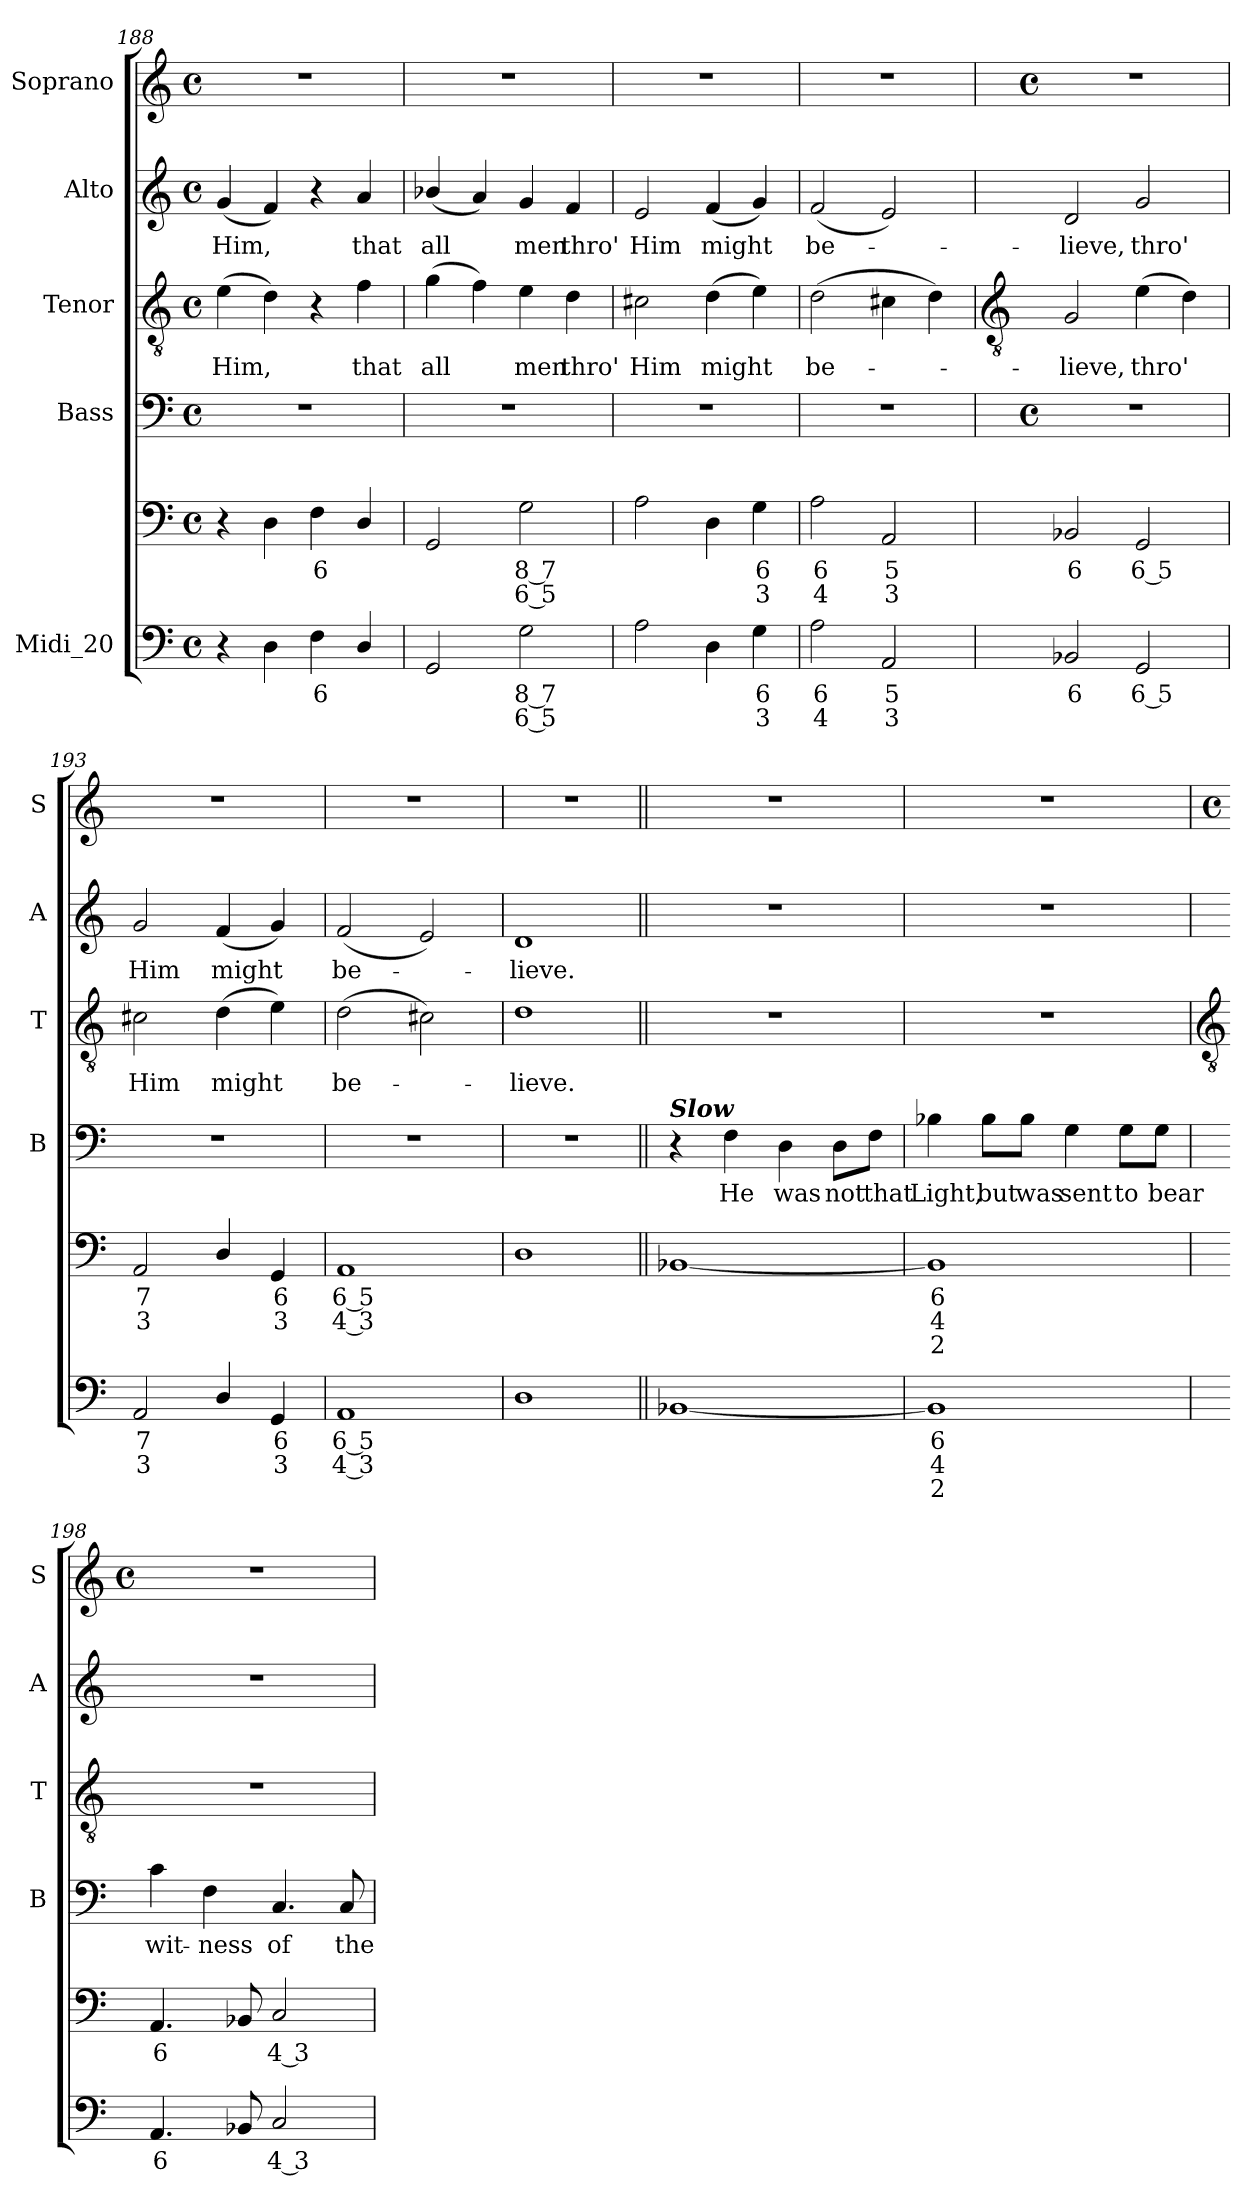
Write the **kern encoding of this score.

**kern	**text	**text	**text	**kern	**text	**text	**text	**kern	**text	**kern	**text	**kern	**text	**kern
*part5	*part5	*part5	*part5	*part5	*part5	*part5	*part5	*part4	*part4	*part3	*part3	*part2	*part2	*part1
*staff6	*staff6	*staff6	*staff6	*staff5	*staff5	*staff5	*staff5	*staff4	*staff4	*staff3	*staff3	*staff2	*staff2	*staff1
*I"Midi_20	*	*	*	*	*	*	*	*I"Bass	*	*I"Tenor	*	*I"Alto	*	*I"Soprano
*	*	*	*	*	*	*	*	*I'B	*	*I'T	*	*I'A	*	*I'S
*clefF4	*	*	*	*clefF4	*	*	*	*clefF4	*	*clefGv2	*	*clefG2	*	*clefG2
*k[]	*	*	*	*k[]	*	*	*	*k[]	*	*k[]	*	*k[]	*	*k[]
*C:	*	*	*	*C:	*	*	*	*C:	*	*C:	*	*C:	*	*C:
*M4/4	*	*	*	*M4/4	*	*	*	*M4/4	*	*M4/4	*	*M4/4	*	*M4/4
*met(c)	*	*	*	*met(c)	*	*	*	*met(c)	*	*met(c)	*	*met(c)	*	*met(c)
=188	=188	=188	=188	=188	=188	=188	=188	=188	=188	=188	=188	=188	=188	=188
!	!	!	!	!	!	!	!	!	!	!	!LO:LY:b	!	!LO:LY:b	!
4r	.	.	.	4r	.	.	.	1r	.	(>4e	Him,	(<4g	Him,	1r
4D	.	.	.	4D	.	.	.	.	.	4d)	.	4f)	.	.
!	!LO:LY:b	!	!	!	!LO:LY:b	!	!	!	!	!	!	!	!	!
4F	6	.	.	4F	6	.	.	.	.	4r	.	4r	.	.
!	!	!	!	!	!	!	!	!	!	!	!LO:LY:b	!	!LO:LY:b	!
4D/	.	.	.	4D/	.	.	.	.	.	4f	that	4a	that	.
=189	=189	=189	=189	=189	=189	=189	=189	=189	=189	=189	=189	=189	=189	=189
!	!	!	!	!	!	!	!	!	!	!	!LO:LY:b	!	!LO:LY:b	!
2GG	.	.	.	2GG	.	.	.	1r	.	(>4g	all	(<4b-X/	all	1r
.	.	.	.	.	.	.	.	.	.	4f)	.	4a)	.	.
!	!LO:LY:b	!LO:LY:b	!	!	!LO:LY:b	!LO:LY:b	!	!	!	!	!LO:LY:b	!	!LO:LY:b	!
2G	8 7	6 5	.	2G	8 7	6 5	.	.	.	4e	men	4g	men	.
!	!	!	!	!	!	!	!	!	!	!	!LO:LY:b	!	!LO:LY:b	!
.	.	.	.	.	.	.	.	.	.	4d	thro'	4f	thro'	.
=190	=190	=190	=190	=190	=190	=190	=190	=190	=190	=190	=190	=190	=190	=190
!	!	!	!	!	!	!	!	!	!	!	!LO:LY:b	!	!LO:LY:b	!
2A	.	.	.	2A	.	.	.	1r	.	2c#X	Him	2e	Him	1r
!	!	!	!	!	!	!	!	!	!	!	!LO:LY:b	!	!LO:LY:b	!
4D	.	.	.	4D	.	.	.	.	.	(>4d	might	(<4f	might	.
!	!LO:LY:b	!LO:LY:b	!	!	!LO:LY:b	!LO:LY:b	!	!	!	!	!	!	!	!
4G	6	3	.	4G	6	3	.	.	.	4e)	.	4g)	.	.
=191	=191	=191	=191	=191	=191	=191	=191	=191	=191	=191	=191	=191	=191	=191
!	!LO:LY:b	!LO:LY:b	!	!	!LO:LY:b	!LO:LY:b	!	!	!	!	!LO:LY:b	!	!LO:LY:b	!
2A	6	4	.	2A	6	4	.	1r	.	(>2d	be-	(<2f	be-	1r
!	!LO:LY:b	!LO:LY:b	!	!	!LO:LY:b	!LO:LY:b	!	!	!	!	!	!	!	!
2AA	5	3	.	2AA	5	3	.	.	.	4c#X	.	2e)	.	.
.	.	.	.	.	.	.	.	.	.	4d)	.	.	.	.
!!LO:LB:g=z
=192	=192	=192	=192	=192	=192	=192	=192	=192	=192	=192	=192	=192	=192	=192
*	*	*	*	*	*	*	*	*	*	*clefGv2	*	*	*	*
*	*	*	*	*	*	*	*	*k[]	*	*	*	*	*	*
*	*	*	*	*	*	*	*	*C:	*	*	*	*	*	*
*	*	*	*	*	*	*	*	*M4/4	*	*	*	*	*	*M4/4
*	*	*	*	*	*	*	*	*met(c)	*	*	*	*	*	*met(c)
!	!LO:LY:b	!	!	!	!LO:LY:b	!	!	!	!	!	!LO:LY:b	!	!LO:LY:b	!
2BB-X	6	.	.	2BB-X	6	.	.	1r	.	2G	lieve,	2d	lieve,	1r
!	!LO:LY:b	!	!	!	!LO:LY:b	!	!	!	!	!	!LO:LY:b	!	!LO:LY:b	!
2GG	6 5	.	.	2GG	6 5	.	.	.	.	(>4e	thro'	2g	thro'	.
.	.	.	.	.	.	.	.	.	.	4d)	.	.	.	.
=193	=193	=193	=193	=193	=193	=193	=193	=193	=193	=193	=193	=193	=193	=193
!	!LO:LY:b	!LO:LY:b	!	!	!LO:LY:b	!LO:LY:b	!	!	!	!	!LO:LY:b	!	!LO:LY:b	!
2AA	7	3	.	2AA	7	3	.	1r	.	2c#X	Him	2g	Him	1r
!	!	!	!	!	!	!	!	!	!	!	!LO:LY:b	!	!LO:LY:b	!
4D/	.	.	.	4D/	.	.	.	.	.	(>4d	might	(<4f	might	.
!	!LO:LY:b	!LO:LY:b	!	!	!LO:LY:b	!LO:LY:b	!	!	!	!	!	!	!	!
4GG	6	3	.	4GG	6	3	.	.	.	4e)	.	4g)	.	.
=194	=194	=194	=194	=194	=194	=194	=194	=194	=194	=194	=194	=194	=194	=194
!	!LO:LY:b	!LO:LY:b	!	!	!LO:LY:b	!LO:LY:b	!	!	!	!	!LO:LY:b	!	!LO:LY:b	!
1AA	6 5	4 3	.	1AA	6 5	4 3	.	1r	.	(>2d	be-	(<2f	be-	1r
.	.	.	.	.	.	.	.	.	.	2c#X)	.	2e)	.	.
=195	=195	=195	=195	=195	=195	=195	=195	=195	=195	=195	=195	=195	=195	=195
!	!	!	!	!	!	!	!	!	!	!	!LO:LY:b	!	!LO:LY:b	!
1D	.	.	.	1D	.	.	.	1r	.	1d	lieve.	1d	lieve.	1r
=196||	=196||	=196||	=196||	=196||	=196||	=196||	=196||	=196||	=196||	=196||	=196||	=196||	=196||	=196||
!	!	!	!	!	!	!	!	!LO:TX:a:Bi:t=Slow	!	!	!	!	!	!
[1BB-X	.	.	.	[1BB-X	.	.	.	4r	.	1r	.	1r	.	1r
!	!	!	!	!	!	!	!	!	!LO:LY:b	!	!	!	!	!
.	.	.	.	.	.	.	.	4F	He	.	.	.	.	.
!	!	!	!	!	!	!	!	!	!LO:LY:b	!	!	!	!	!
.	.	.	.	.	.	.	.	4D	was	.	.	.	.	.
!	!	!	!	!	!	!	!	!	!LO:LY:b	!	!	!	!	!
.	.	.	.	.	.	.	.	8D\L	not	.	.	.	.	.
!	!	!	!	!	!	!	!	!	!LO:LY:b	!	!	!	!	!
.	.	.	.	.	.	.	.	8F\J	that	.	.	.	.	.
=197	=197	=197	=197	=197	=197	=197	=197	=197	=197	=197	=197	=197	=197	=197
!	!LO:LY:b	!LO:LY:b	!LO:LY:b	!	!LO:LY:b	!LO:LY:b	!LO:LY:b	!	!LO:LY:b	!	!	!	!	!
1BB-]	6	4	2	1BB-]	6	4	2	4B-X	Light,	1r	.	1r	.	1r
!	!	!	!	!	!	!	!	!	!LO:LY:b	!	!	!	!	!
.	.	.	.	.	.	.	.	8B-\L	but	.	.	.	.	.
!	!	!	!	!	!	!	!	!	!LO:LY:b	!	!	!	!	!
.	.	.	.	.	.	.	.	8B-\J	was	.	.	.	.	.
!	!	!	!	!	!	!	!	!	!LO:LY:b	!	!	!	!	!
.	.	.	.	.	.	.	.	4G	sent	.	.	.	.	.
!	!	!	!	!	!	!	!	!	!LO:LY:b	!	!	!	!	!
.	.	.	.	.	.	.	.	8G\L	to	.	.	.	.	.
!	!	!	!	!	!	!	!	!	!LO:LY:b	!	!	!	!	!
.	.	.	.	.	.	.	.	8G\J	bear	.	.	.	.	.
!!LO:LB:g=z
=198	=198	=198	=198	=198	=198	=198	=198	=198	=198	=198	=198	=198	=198	=198
*	*	*	*	*	*	*	*	*	*	*clefGv2	*	*	*	*
*	*	*	*	*	*	*	*	*	*	*	*	*	*	*M4/4
*	*	*	*	*	*	*	*	*	*	*	*	*	*	*met(c)
!	!LO:LY:b	!	!	!	!LO:LY:b	!	!	!	!LO:LY:b	!	!	!	!	!
4.AA	6	.	.	4.AA	6	.	.	4c	wit-	1r	.	1r	.	1r
!	!	!	!	!	!	!	!	!	!LO:LY:b	!	!	!	!	!
.	.	.	.	.	.	.	.	4F	-ness	.	.	.	.	.
8BB-X	.	.	.	8BB-X	.	.	.	.	.	.	.	.	.	.
!	!LO:LY:b	!	!	!	!LO:LY:b	!	!	!	!LO:LY:b	!	!	!	!	!
2C	4 3	.	.	2C	4 3	.	.	4.C	of	.	.	.	.	.
!	!	!	!	!	!	!	!	!	!LO:LY:b	!	!	!	!	!
.	.	.	.	.	.	.	.	8C	the	.	.	.	.	.
=	=	=	=	=	=	=	=	=	=	=	=	=	=	=
*-	*-	*-	*-	*-	*-	*-	*-	*-	*-	*-	*-	*-	*-	*-
